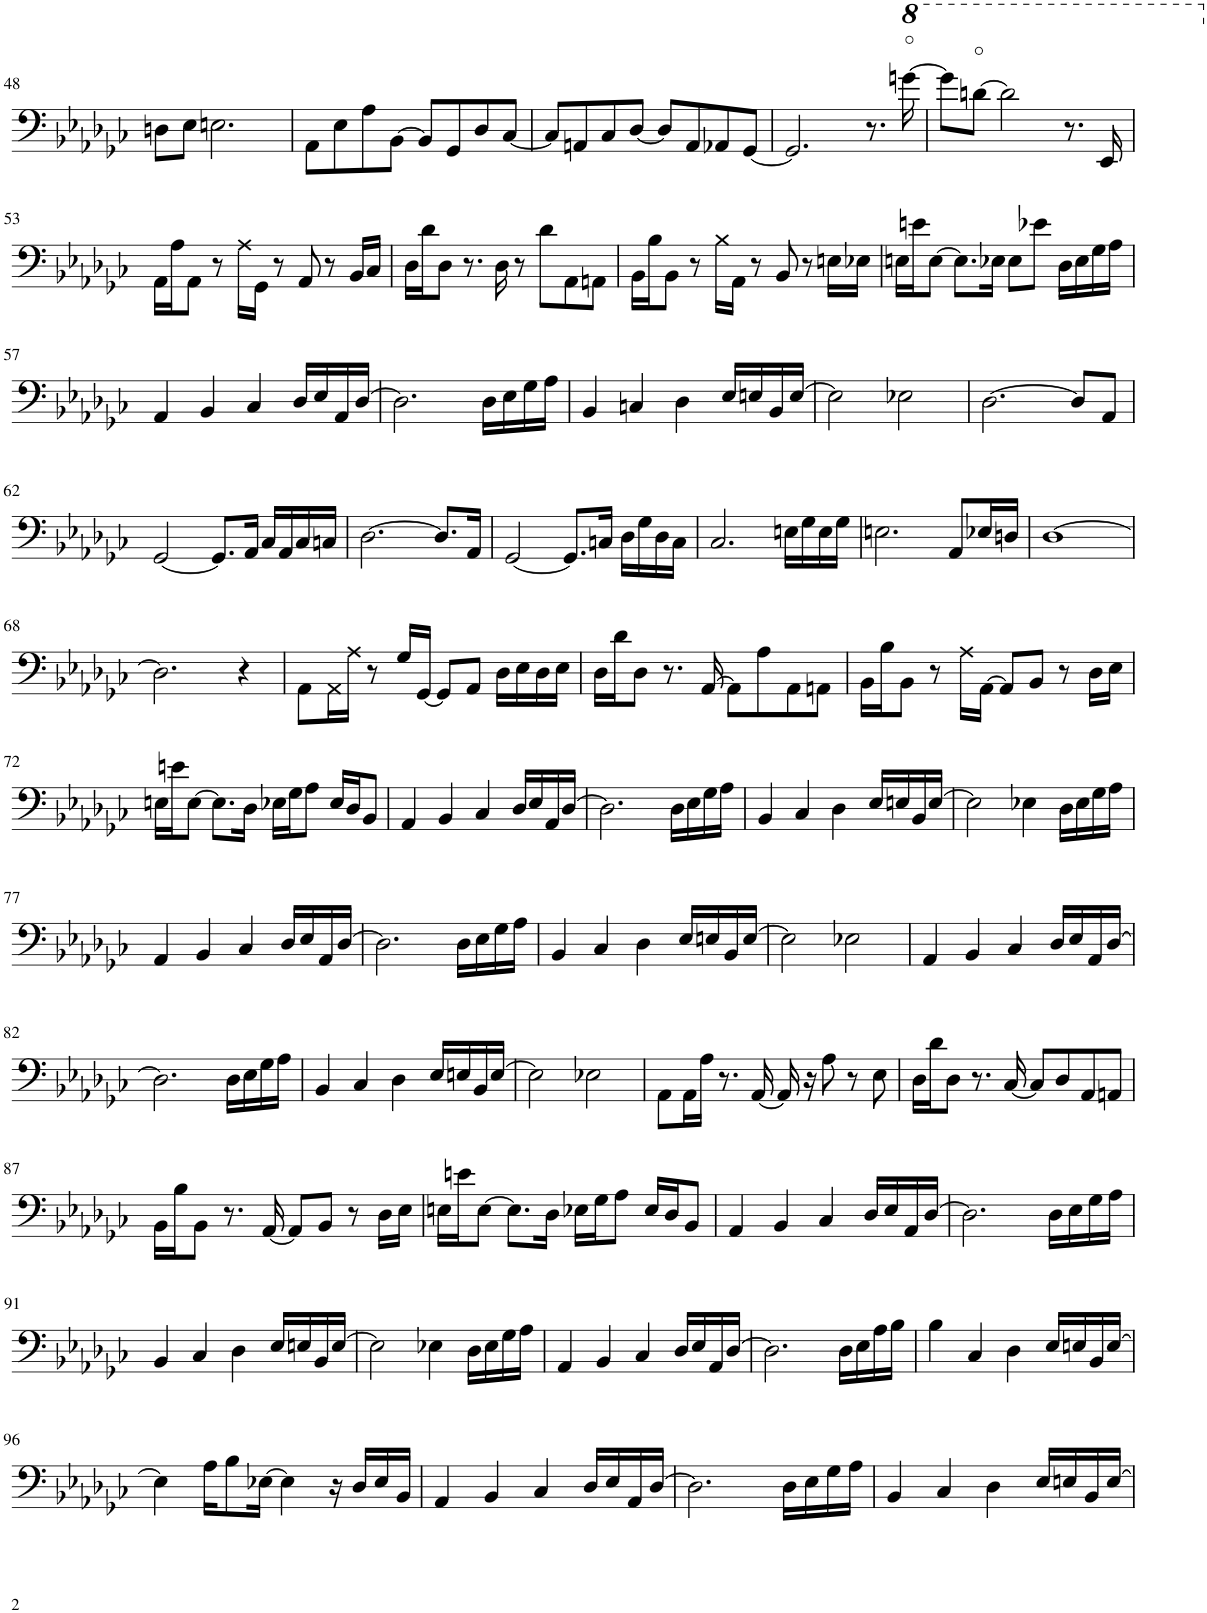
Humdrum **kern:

**kern
*part1
*staff1
*I"Piano
*I'Pno.
!!LO:PB:g=z
*clefF4
*k[b-e-a-d-g-c-]
*M4/4
=48
8Dn\L
8E-\J
2.En\
=49
8AA-\L
8E-\
8A-\
[8BB-\J
8BB-/L]
8GG-/
8D-/
[8C-/J
=50
8C-/L]
8AAn/
8C-/
[8D-/J
8D-/L]
8AA/
8AA-X/
[8GG-/J
=51
2.GG-/]
8.r
*8va
[16ggn\
=52
*X8va
8g\L]
[8dn\J
2d\]
8.r
16EE-/
!!LO:LB:g=z
=53
16AA-\LL
16A-\J
8AA-\J
8r
16A-\LL
16GG-\JJ
8r
8AA-/
8r
16BB-/LL
16C-/JJ
=54
16D-\LL
16d-\J
8D-\J
8.r
16D-\
8r
8d-\L
8AA-\
8AAn\J
=55
16BB-\LL
16B-\J
8BB-\J
8r
16B-\LL
16AA-\JJ
8r
8BB-/
8r
16En\LL
16E-X\JJ
=56
16En\LL
16en\J
[8E\J
8.E\L]
16E-X\Jk
8E-\L
8e-X\J
16D-\LL
16E-\
16G-\
16A-\JJ
!!LO:LB:g=z
=57
4AA-/
4BB-/
4C-/
16D-/LL
16E-/
16AA-/
[16D-/JJ
=58
2.D-\]
16D-\LL
16E-\
16G-\
16A-\JJ
=59
4BB-/
4Cn/
4D-\
16E-/LL
16En/
16BB-/
[16E/JJ
=60
2E\]
2E-X\
=61
[2.D-\
8D-/L]
8AA-/J
!!LO:LB:g=z
=62
[2GG-/
8.GG-/L]
16AA-/Jk
16C-/LL
16AA-/
16C-/
16Cn/JJ
=63
[2.D-\
8.D-/L]
16AA-/Jk
=64
[2GG-/
8.GG-/L]
16Cn/Jk
16D-\LL
16G-\
16D-\
16C\JJ
=65
2.C-/
16En\LL
16G-\
16E\
16G-\JJ
=66
2.En\
8AA-/L
16E-X/L
16Dn/JJ
=67
[1D-
!!LO:LB:g=z
=68
2.D-\]
4r
=69
8AA-\L
16AA-\L
16A-\JJ
8r
16G-/LL
[16GG-/JJ
8GG-/L]
8AA-/J
16D-\LL
16E-\
16D-\
16E-\JJ
=70
16D-\LL
16d-\J
8D-\J
8.r
[16AA-/
8AA-\L]
8A-\
8AA-\
8AAn\J
=71
16BB-\LL
16B-\J
8BB-\J
8r
16A-\LL
[16AA-\JJ
8AA-/L]
8BB-/J
8r
16D-\LL
16E-\JJ
!!LO:LB:g=z
=72
16En\LL
16en\J
[8E\J
8.E\L]
16D-\Jk
16E-X\LL
16G-\J
8A-\J
16E-/LL
16D-/J
8BB-/J
=73
4AA-/
4BB-/
4C-/
16D-/LL
16E-/
16AA-/
[16D-/JJ
=74
2.D-\]
16D-\LL
16E-\
16G-\
16A-\JJ
=75
4BB-/
4C-/
4D-\
16E-/LL
16En/
16BB-/
[16E/JJ
=76
2E\]
4E-X\
16D-\LL
16E-\
16G-\
16A-\JJ
!!LO:LB:g=z
=77
4AA-/
4BB-/
4C-/
16D-/LL
16E-/
16AA-/
[16D-/JJ
=78
2.D-\]
16D-\LL
16E-\
16G-\
16A-\JJ
=79
4BB-/
4C-/
4D-\
16E-/LL
16En/
16BB-/
[16E/JJ
=80
2E\]
2E-X\
=81
4AA-/
4BB-/
4C-/
16D-/LL
16E-/
16AA-/
[16D-/JJ
!!LO:LB:g=z
=82
2.D-\]
16D-\LL
16E-\
16G-\
16A-\JJ
=83
4BB-/
4C-/
4D-\
16E-/LL
16En/
16BB-/
[16E/JJ
=84
2E\]
2E-X\
=85
8AA-\L
16AA-\L
16A-\JJ
8.r
[16AA-/
16AA-/]
16r
8A-\
8r
8E-\
=86
16D-\LL
16d-\J
8D-\J
8.r
[16C-/
8C-/L]
8D-/
8AA-/
8AAn/J
!!LO:LB:g=z
=87
16BB-\LL
16B-\J
8BB-\J
8.r
[16AA-/
8AA-/L]
8BB-/J
8r
16D-\LL
16E-\JJ
=88
16En\LL
16en\J
[8E\J
8.E\L]
16D-\Jk
16E-X\LL
16G-\J
8A-\J
16E-/LL
16D-/J
8BB-/J
=89
4AA-/
4BB-/
4C-/
16D-/LL
16E-/
16AA-/
[16D-/JJ
=90
2.D-\]
16D-\LL
16E-\
16G-\
16A-\JJ
!!LO:LB:g=z
=91
4BB-/
4C-/
4D-\
16E-/LL
16En/
16BB-/
[16E/JJ
=92
2E\]
4E-X\
16D-\LL
16E-\
16G-\
16A-\JJ
=93
4AA-/
4BB-/
4C-/
16D-/LL
16E-/
16AA-/
[16D-/JJ
=94
2.D-\]
16D-\LL
16E-\
16A-\
16B-\JJ
=95
4B-\
4C-/
4D-\
16E-/LL
16En/
16BB-/
[16E/JJ
!!LO:LB:g=z
=96
4E\]
16A-\KL
8B-\
[16E-X\Jk
4E-\]
16r
16D-/LL
16E-/
16BB-/JJ
=97
4AA-/
4BB-/
4C-/
16D-/LL
16E-/
16AA-/
[16D-/JJ
=98
2.D-\]
16D-\LL
16E-\
16G-\
16A-\JJ
=99
4BB-/
4C-/
4D-\
16E-/LL
16En/
16BB-/
[16E/JJ
=
*-
